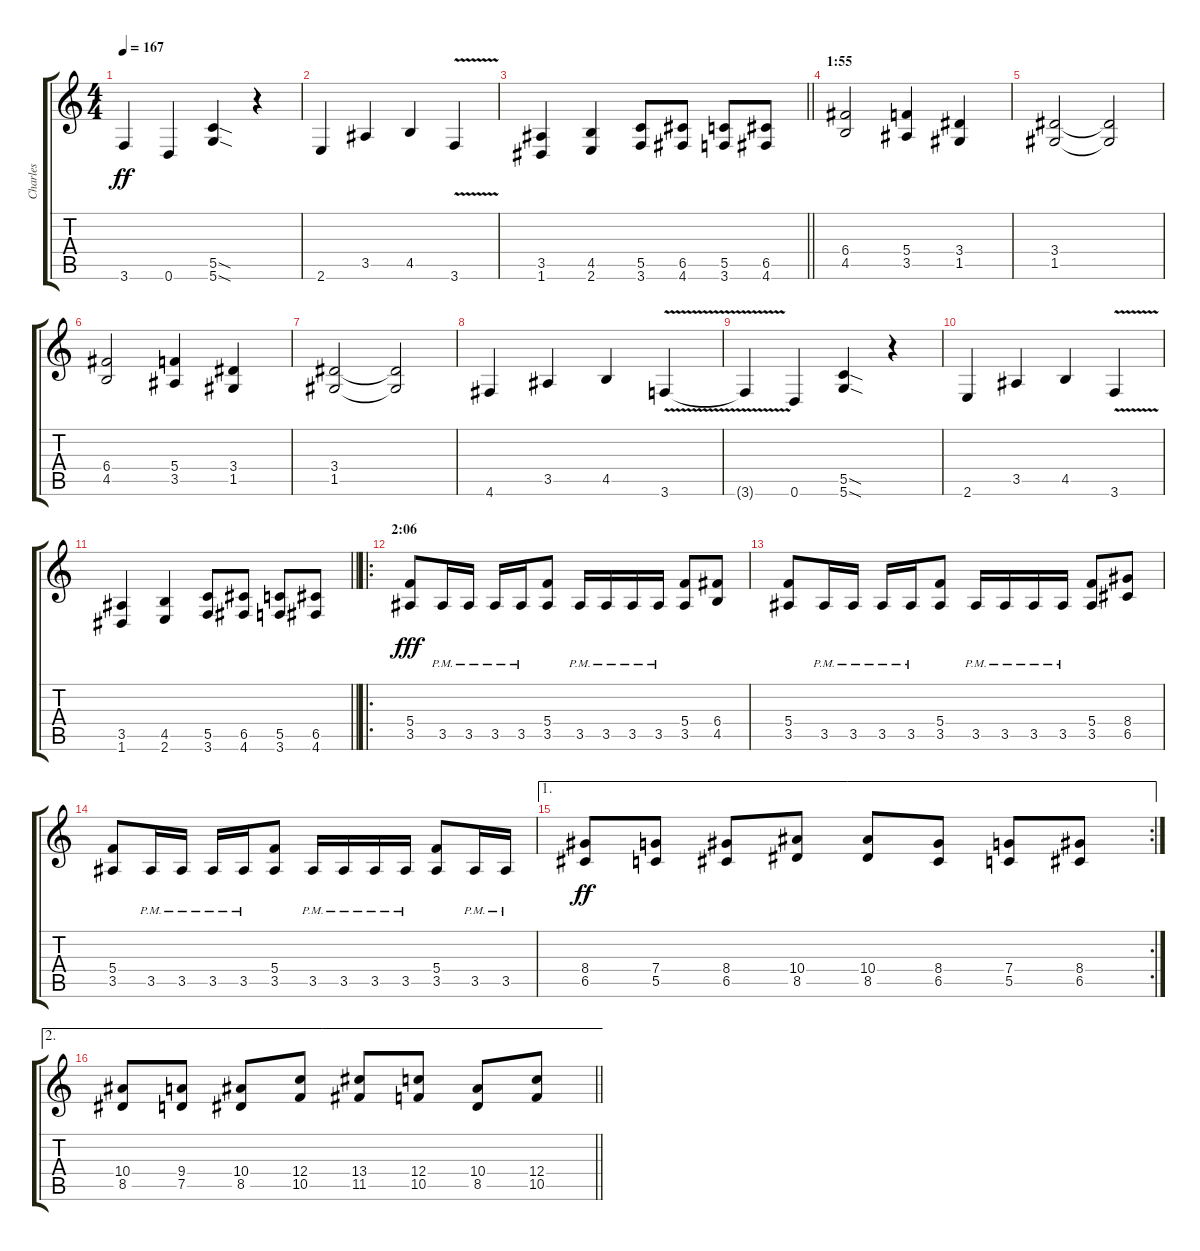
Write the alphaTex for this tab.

\track ("Charles" "Charles") {instrument distortionguitar}
\staff {score tabs}
\tuning (D4 A3 F3 C3 G2 D2) {hide}
\ts (4 4)
\tempo 167
\clef g2
\ks c
3.6{t}.4{dy ff} 0.6.4 (5.5{sod} 5.6{sod}).4 r.4 |
2.6.4 3.5.4 4.5.4 3.6{v}.4 |
\barLineRight lightlight
(3.5 1.6).4 (4.5 2.6).4 (5.5 3.6).8 (6.5 4.6).8 (5.5 3.6).8 (6.5 4.6).8 |
\section ("" "1:55")
(6.4 4.5).2 (5.4 3.5).4 (3.4 1.5).4 |
(3.4 1.5).2 (3.4{t} 1.5{t}).2 |
(6.4 4.5).2 (5.4 3.5).4 (3.4 1.5).4 |
(3.4 1.5).2 (3.4{t} 1.5{t}).2 |
4.6.4 3.5.4 4.5.4 3.6{v}.4 |
3.6{t}.4 0.6.4 (5.5{sod} 5.6{sod}).4 r.4 |
2.6.4 3.5.4 4.5.4 3.6{v}.4 |
\barLineRight lightlight
(3.5 1.6).4 (4.5 2.6).4 (5.5 3.6).8 (6.5 4.6).8 (5.5 3.6).8 (6.5 4.6).8 |
\ro
\section ("" "2:06")
(5.4 3.5).8{dy fff} 3.5{pm}.16 3.5{pm}.16 3.5{pm}.16 3.5{pm}.16 (5.4 3.5).8 3.5{pm}.16 3.5{pm}.16 3.5{pm}.16 3.5{pm}.16 (5.4 3.5).8 (6.4 4.5).8 |
(5.4 3.5).8 3.5{pm}.16 3.5{pm}.16 3.5{pm}.16 3.5{pm}.16 (5.4 3.5).8 3.5{pm}.16 3.5{pm}.16 3.5{pm}.16 3.5{pm}.16 (5.4 3.5).8 (8.4 6.5).8 |
(5.4 3.5).8 3.5{pm}.16 3.5{pm}.16 3.5{pm}.16 3.5{pm}.16 (5.4 3.5).8 3.5{pm}.16 3.5{pm}.16 3.5{pm}.16 3.5{pm}.16 (5.4 3.5).8 3.5{pm}.16 3.5{pm}.16 |
\ae 1
\rc 2
(8.4 6.5).8{dy ff} (7.4 5.5).8 (8.4 6.5).8 (10.4 8.5).8 (10.4 8.5).8 (8.4 6.5).8 (7.4 5.5).8 (8.4 6.5).8 |
\ae 2
\barLineRight lightlight
(10.4 8.5).8 (9.4 7.5).8 (10.4 8.5).8 (12.4 10.5).8 (13.4 11.5).8 (12.4 10.5).8 (10.4 8.5).8 (12.4 10.5).8
